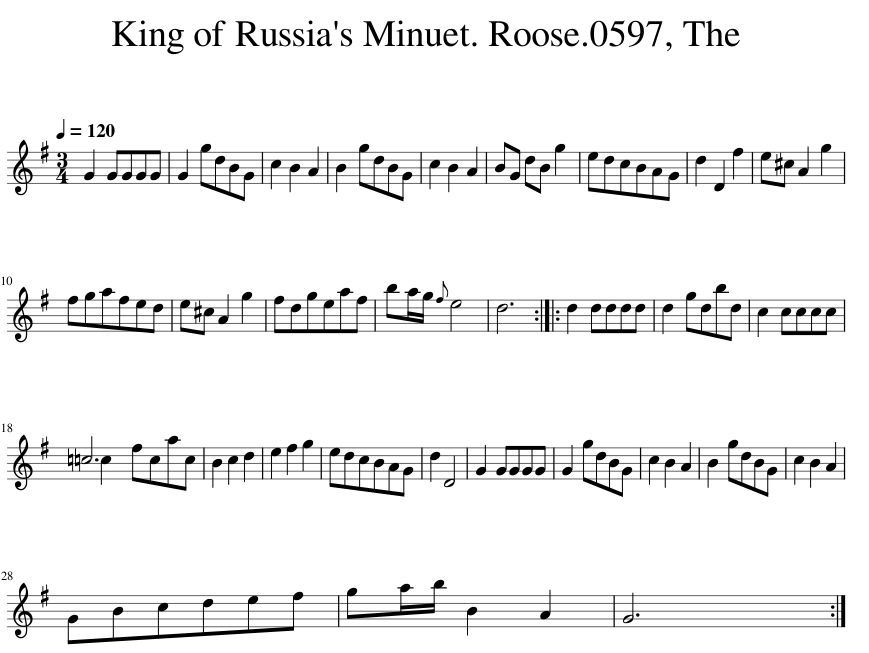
X:1
%%score ( 1 2 )
L:1/8
Q:1/4=120
M:3/4
I:linebreak $
K:G
V:1 treble
V:2 treble
V:1
 G2 GGGG | G2 gdBG | c2 B2 A2 | B2 gdBG | c2 B2 A2 | %5
 BG dB g2 | edcBAG | d2 D2 f2 | e^c A2 g2 |$ fgafed | %10
 e^c A2 g2 | fdgeaf | ba/g/{f} e4 | d6 :: d2 dddd | %15
 d2 gdbd | c2 cccc |$ =c6 | B2 c2 d2 | e2 f2 g2 | %20
 edcBAG | d2 D4 | G2 GGGG | G2 gdBG | c2 B2 A2 | %25
 B2 gdBG | c2 B2 A2 |$ GBcdef | ga/b/ B2 A2 | G6 :| %30
V:2
 x6 | x6 | x6 | x6 | x6 | %5
 x6 | x6 | x6 | x6 |$ x6 | %10
 x6 | x6 | x6 | x6 :: x6 | %15
 x6 | x6 |$ =c2 fcac | x6 | x6 | %20
 x6 | x6 | x6 | x6 | x6 | %25
 x6 | x6 |$ x6 | x6 | x6 :| %30
